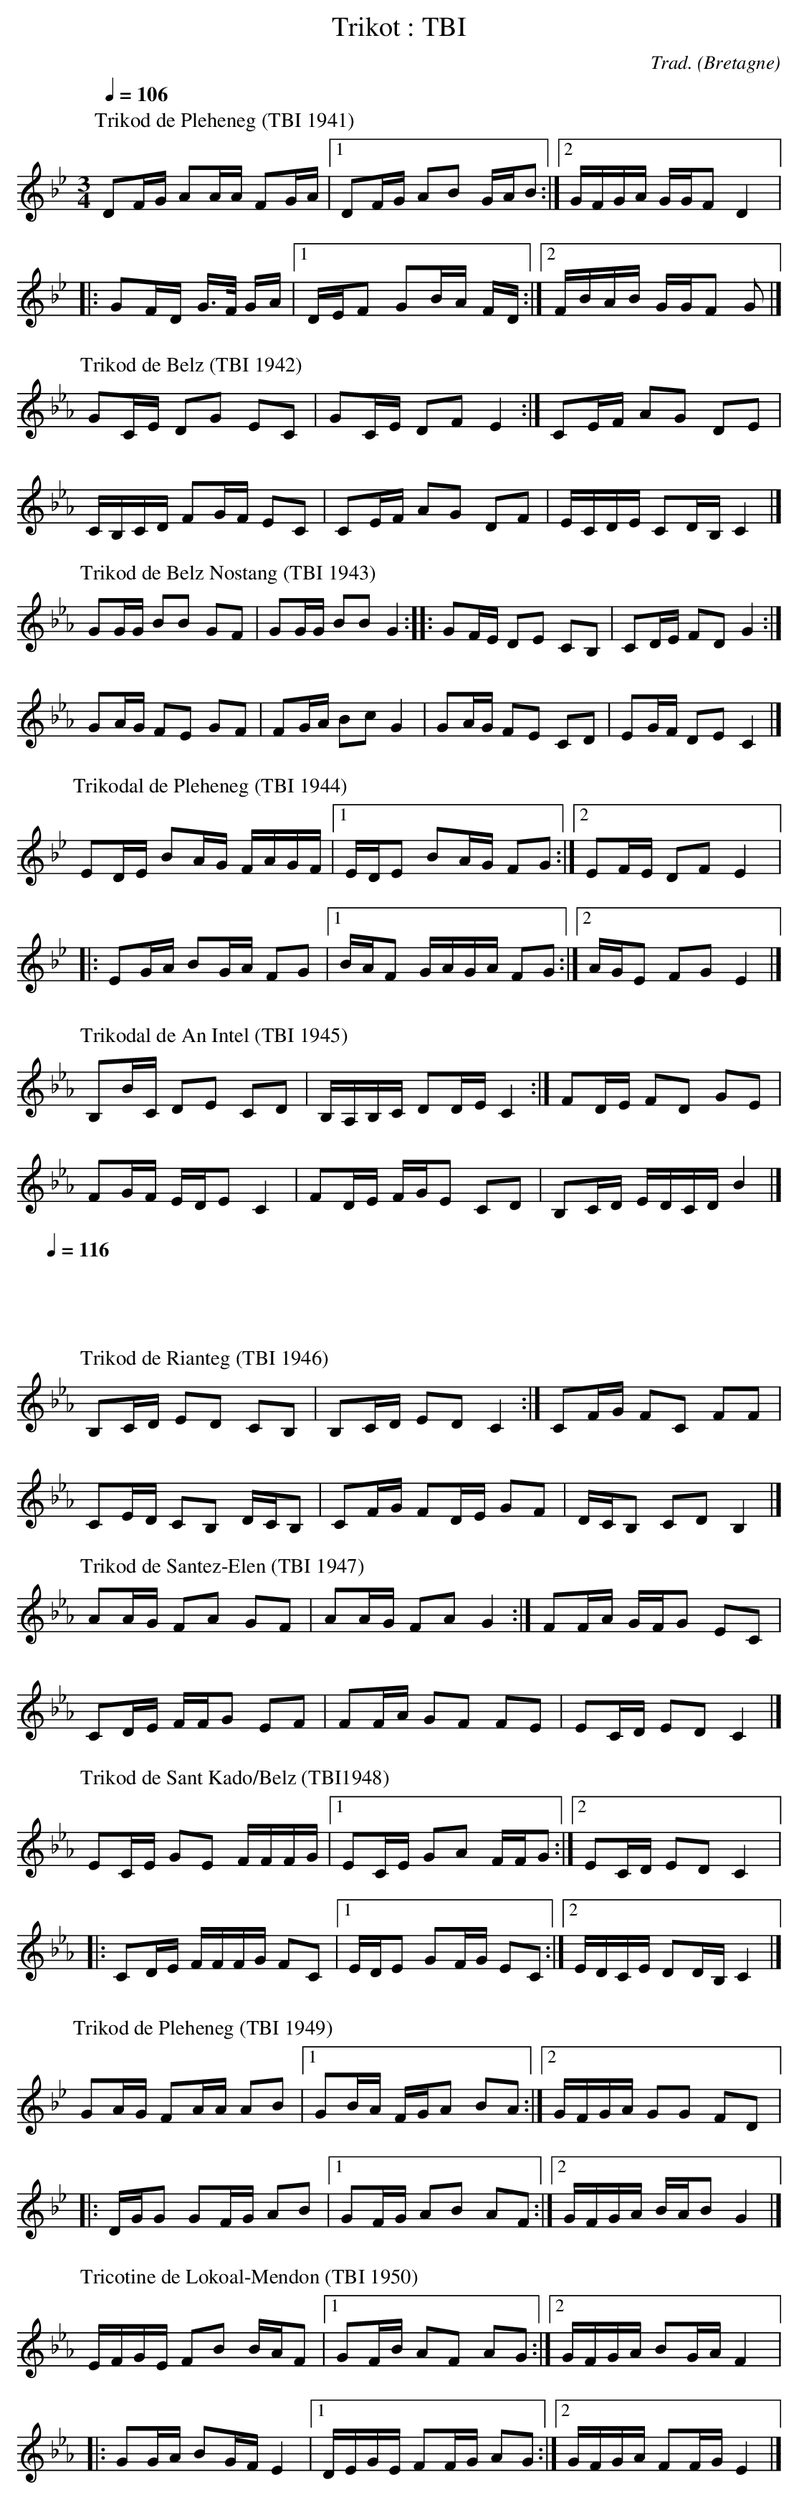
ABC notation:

X:1
T:Trikot : TBI
C:Trad.
O:Bretagne
Q:1/4=106
M:3/4
L:1/16
K:Bb
P:Trikod de Pleheneg (TBI 1941)
D2FG A2AA F2GA |1 D2FG A2B2 GAB2 :|2 GFGA GGF2 D4 |:
G2FD G>F GA |1 DEF2 G2BA FD :|2 FBAB GGF2 G2 |]
%%vskip 1
P:Trikod de Belz (TBI 1942)
K:Eb
G2CE D2G2 E2C2 | G2CE D2F2 E4 :| C2EF A2G2 D2E2 |
CB,CD F2GF E2C2 | C2EF A2G2 D2F2 | ECDE C2DB, C4 |]
%%vskip 1
P:Trikod de Belz Nostang (TBI 1943)
K:Eb
G2GG B2B2 G2F2 | G2GG B2B2 G4 :: G2FE D2E2 C2B,2 | C2DE F2D2 G4 :|
G2AG F2E2 G2F2 | F2GA B2c2 G4 | G2AG F2E2 C2D2 | E2GF D2E2 C4 |]
%%vskip 1
P:Trikodal de Pleheneg (TBI 1944)
K:Bb
E2DE B2AG FAGF |1 EDE2 B2AG F2G2 :|2 E2FE D2F2 E4 |:
E2GA B2GA F2G2 |1 BAF2 GAGA F2G2 :|2 AGE2 F2G2 E4 |]
%%vskip 1
P:Trikodal de An Intel (TBI 1945)
K:Eb
B,2BC D2E2 C2D2 | B,A,B,C D2DE C4 :| F2DE F2D2 G2E2 |
F2GF EDE2 C4 | F2DE FGE2 C2D2 | B,2CD EDCD b,4 |]
Q:1/4=116
%%vskip 1
P:Trikod de Rianteg (TBI 1946)
K:Eb
B,2CD E2D2 C2B,2 | B,2CD E2D2 C4 :| C2FG F2C2 F2F2 |
C2ED C2B,2 DCB,2 | C2FG F2DE G2F2 | DCB,2 C2D2 B,4 |]
%%vskip 1
P:Trikod de Santez-Elen (TBI 1947)
K:Eb
A2AG F2A2 G2F2 | A2AG F2A2 G4 :| F2FA GFG2 E2C2 |
C2DE FFG2 E2F2 | F2FA G2F2 F2E2 | E2CD E2D2 C4 |]
%%vskip 1
P:Trikod de Sant Kado/Belz (TBI1948)
K:Eb
E2CE G2E2 FFFG |1 E2CE G2A2 FFG2 :|2 E2CD E2D2 C4 |:
C2DE FFFG F2C2 |1 EDE2 G2FG E2C2 :|2 EDCE D2DB, C4 |]
%%vskip 1
P:Trikod de Pleheneg (TBI 1949)
K:Bb
G2AG F2AA A2B2 |1 G2BA FGA2 B2A2 :|2 GFGA G2G2 F2D2 |:
DGG2 G2FG A2B2 |1 G2FG A2B2 A2F2 :|2 GFGA BAB2 G4 |]
%%vskip 1
P:Tricotine de Lokoal-Mendon (TBI 1950)
K:Eb
EFGE F2B2 BAF2 |1 G2FB A2F2 A2G2 :|2 GFGA B2GA F4 |:
G2GA B2GF E4 |1 DEGE F2FG A2G2 :|2 GFGA F2FG E4 |]
